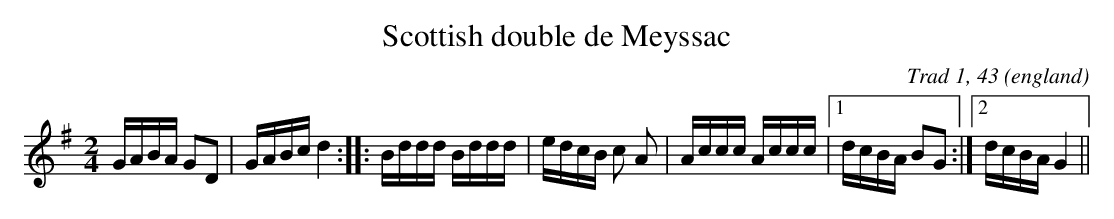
X:1
T:Scottish double de Meyssac
O:england
C:Trad 1, 43
M:2/4
L:1/16
K:G
GABA G2D2|GABc d4:|\
|:Bddd Bddd|edcB c2 A2|\
Accc Accc|1 dcBA B2G2:|2 dcBA G4||
